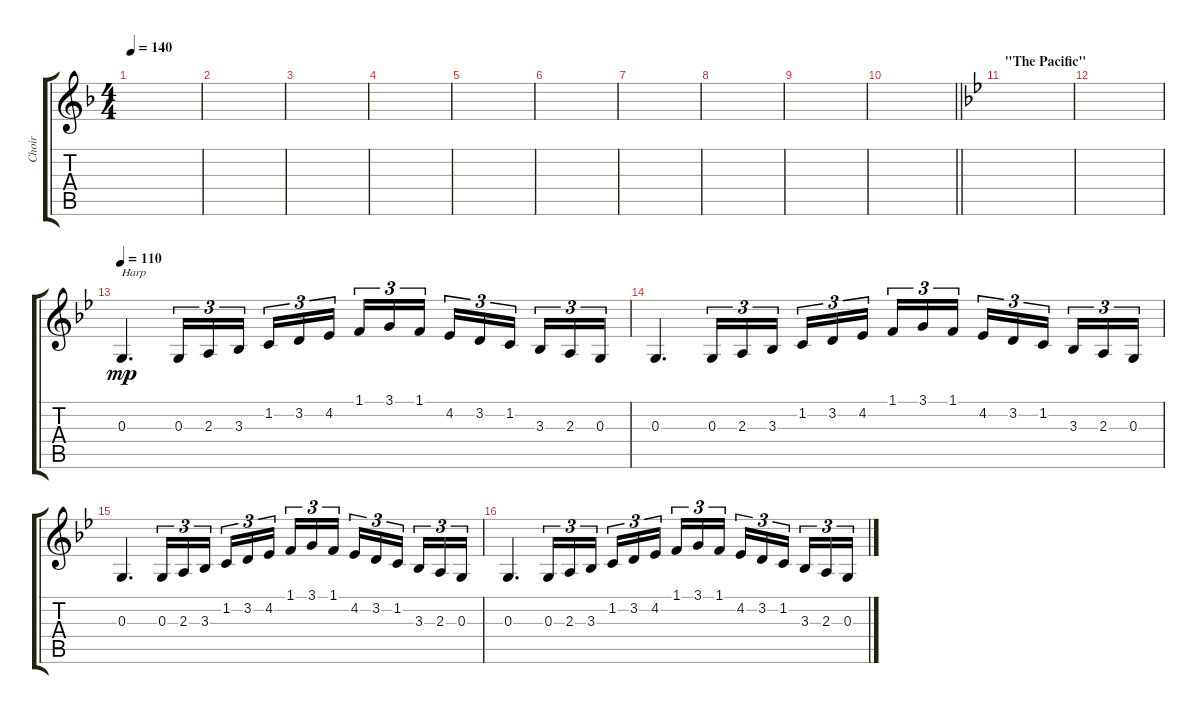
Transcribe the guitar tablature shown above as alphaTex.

\track ("Choir" "Choir") {instrument choiraahs}
\staff {score tabs}
\tuning (E4 B3 G3 D3 A2 E2) {hide}
\ts (4 4)
\tempo 140
\clef g2
\ks dminor
|
|
|
|
|
|
|
|
|
\barLineRight lightlight
|
\section ("" "\"The Pacific\"")
\ks gminor
|
|
\tempo 110
0.3.4{d txt "Harp" dy mp instrument orchestralharp} 0.3.16{tu (3 2)} 2.3.16{tu (3 2)} 3.3.16{tu (3 2)} 1.2.16{tu (3 2)} 3.2.16{tu (3 2)} 4.2.16{tu (3 2) beam splitsecondary} 1.1.16{tu (3 2)} 3.1.16{tu (3 2)} 1.1.16{tu (3 2)} 4.2.16{tu (3 2)} 3.2.16{tu (3 2)} 1.2.16{tu (3 2) beam splitsecondary} 3.3.16{tu (3 2)} 2.3.16{tu (3 2)} 0.3.16{tu (3 2)} |
0.3.4{d instrument orchestralharp} 0.3.16{tu (3 2)} 2.3.16{tu (3 2)} 3.3.16{tu (3 2)} 1.2.16{tu (3 2)} 3.2.16{tu (3 2)} 4.2.16{tu (3 2) beam splitsecondary} 1.1.16{tu (3 2)} 3.1.16{tu (3 2)} 1.1.16{tu (3 2)} 4.2.16{tu (3 2)} 3.2.16{tu (3 2)} 1.2.16{tu (3 2) beam splitsecondary} 3.3.16{tu (3 2)} 2.3.16{tu (3 2)} 0.3.16{tu (3 2)} |
0.3.4{d instrument orchestralharp} 0.3.16{tu (3 2)} 2.3.16{tu (3 2)} 3.3.16{tu (3 2)} 1.2.16{tu (3 2)} 3.2.16{tu (3 2)} 4.2.16{tu (3 2) beam splitsecondary} 1.1.16{tu (3 2)} 3.1.16{tu (3 2)} 1.1.16{tu (3 2)} 4.2.16{tu (3 2)} 3.2.16{tu (3 2)} 1.2.16{tu (3 2) beam splitsecondary} 3.3.16{tu (3 2)} 2.3.16{tu (3 2)} 0.3.16{tu (3 2)} |
0.3.4{d instrument orchestralharp} 0.3.16{tu (3 2)} 2.3.16{tu (3 2)} 3.3.16{tu (3 2)} 1.2.16{tu (3 2)} 3.2.16{tu (3 2)} 4.2.16{tu (3 2) beam splitsecondary} 1.1.16{tu (3 2)} 3.1.16{tu (3 2)} 1.1.16{tu (3 2)} 4.2.16{tu (3 2)} 3.2.16{tu (3 2)} 1.2.16{tu (3 2) beam splitsecondary} 3.3.16{tu (3 2)} 2.3.16{tu (3 2)} 0.3.16{tu (3 2)}
